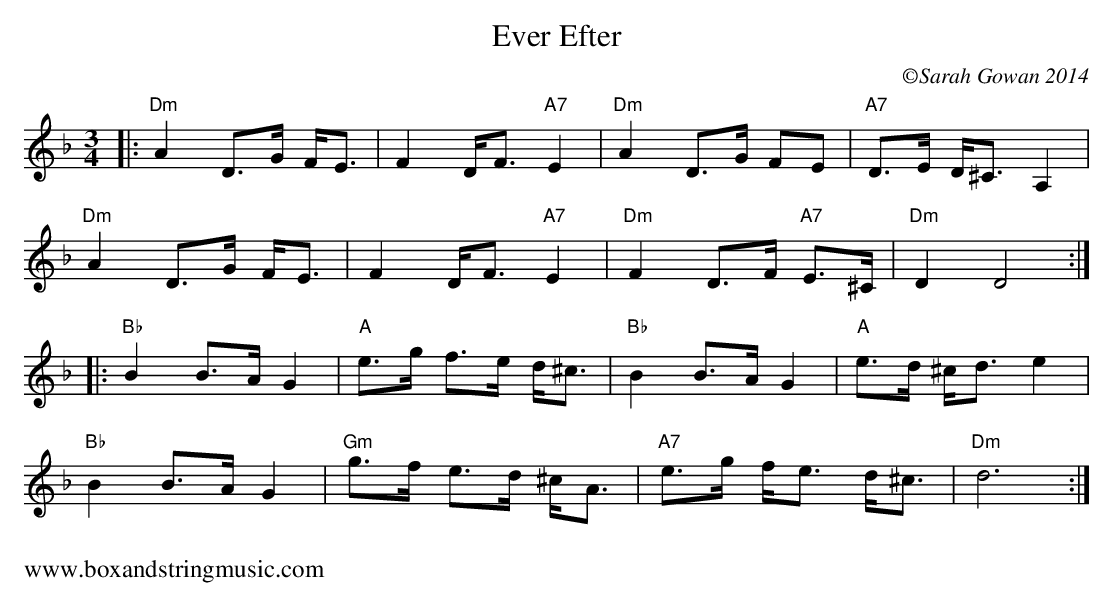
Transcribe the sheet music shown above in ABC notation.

X:1
T:Ever Efter
C:©Sarah Gowan 2014
M:3/4
K:Dm
|:"Dm"A2D>G F<E|F2D<F"A7"E2|"Dm"A2D>G FE|"A7"D>E D<^C A,2|
"Dm"A2D>G F<E|F2D<F"A7"E2|"Dm"F2D>F "A7"E>^C|"Dm"D2 D4:|
|:"Bb"B2B>AG2|"A"e>g f>e d<^c|"Bb"B2B>AG2|"A"e>d ^c<de2|
"Bb"B2B>AG2|"Gm"g>f e>d ^c<A|"A7"e>g f<e d<^c|"Dm"d6:|
